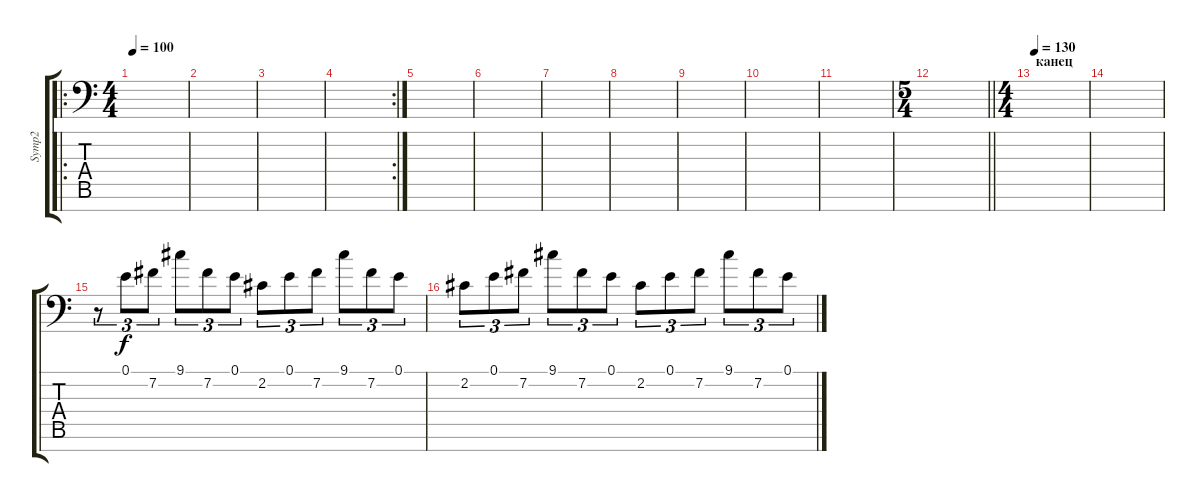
\track ("Symp2" "Symp2") {instrument orchestralharp}
\staff {score tabs}
\tuning (E4 B3 G3 D3 A2 E2 C-1) {hide}
\ro
\ts (4 4)
\tempo 100
\clef f4
\ks c
|
|
|
\rc 2
|
|
|
|
|
|
|
|
\ts (5 4)
\barLineRight lightlight
|
\ts (4 4)
\section ("" "канец")
\tempo 130
|
|
r.8{tu (3 2)} 0.1.8{tu (3 2)} 7.2.8{tu (3 2)} 9.1.8{tu (3 2)} 7.2.8{tu (3 2)} 0.1.8{tu (3 2)} 2.2.8{tu (3 2)} 0.1.8{tu (3 2)} 7.2.8{tu (3 2)} 9.1.8{tu (3 2)} 7.2.8{tu (3 2)} 0.1.8{tu (3 2)} |
2.2.8{tu (3 2)} 0.1.8{tu (3 2)} 7.2.8{tu (3 2)} 9.1.8{tu (3 2)} 7.2.8{tu (3 2)} 0.1.8{tu (3 2)} 2.2.8{tu (3 2)} 0.1.8{tu (3 2)} 7.2.8{tu (3 2)} 9.1.8{tu (3 2)} 7.2.8{tu (3 2)} 0.1.8{tu (3 2)}
